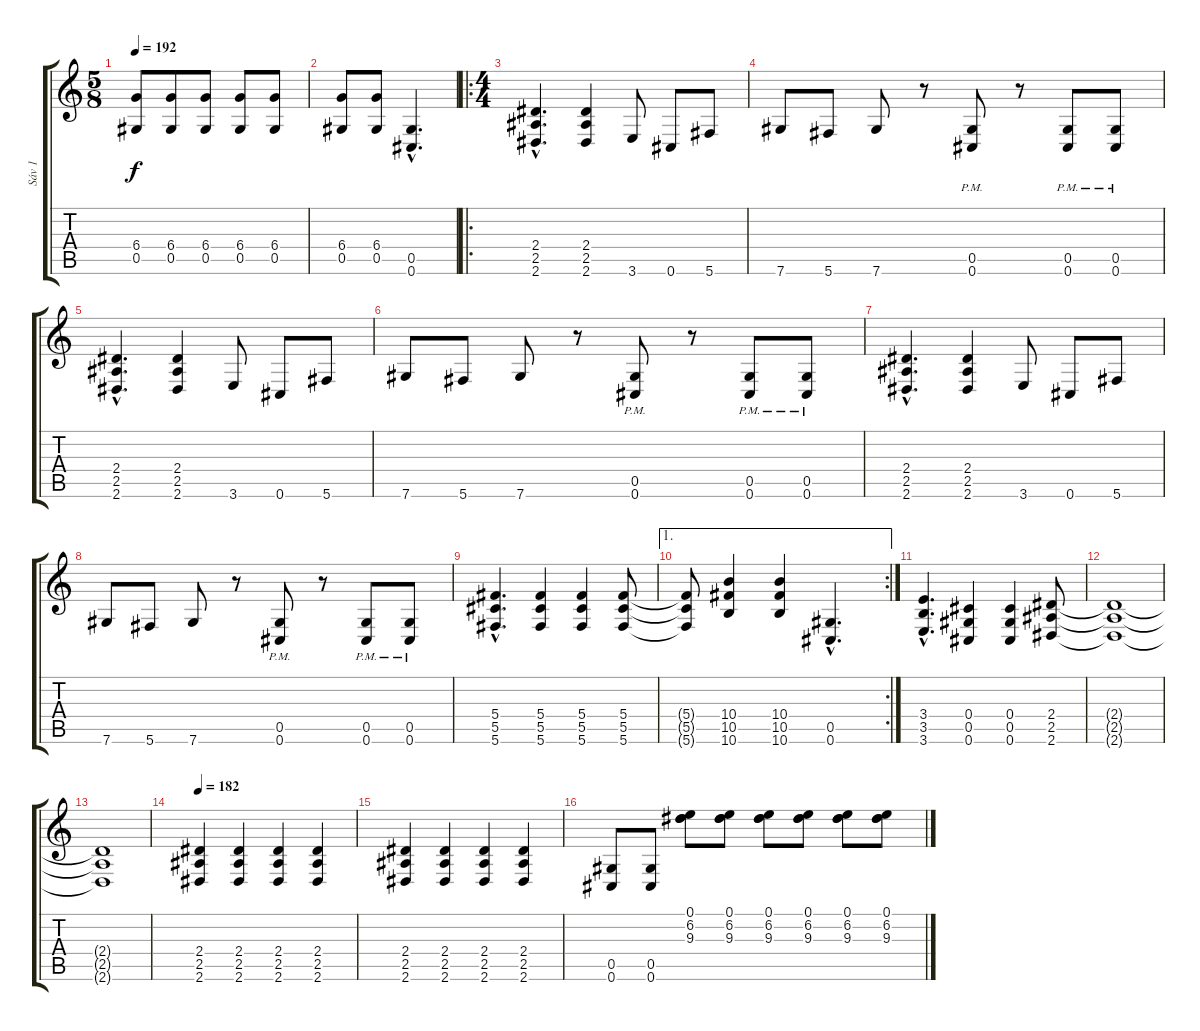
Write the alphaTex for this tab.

\track ("Sáv 1" "Sáv 1") {instrument distortionguitar}
\staff {score tabs}
\tuning (Eb4 Bb3 Gb3 Db3 Ab2 Db2) {hide}
\ts (5 8)
\tempo 192
\clef g2
\ks c
(6.4 0.5).8{dy f} (6.4 0.5).8 (6.4 0.5).8 (6.4 0.5).8 (6.4 0.5).8 |
(6.4 0.5).8 (6.4 0.5).8 (0.5{hac} 0.6{hac}).4{d} |
\ro
\ts (4 4)
(2.4{hac} 2.5{hac} 2.6{hac}).4{d} (2.4 2.5 2.6).4 3.6.8 0.6.8 5.6.8 |
7.6.8 5.6.8 7.6.8 r.8 (0.5{pm} 0.6{pm}).8 r.8 (0.5{pm} 0.6{pm}).8 (0.5{pm} 0.6{pm}).8 |
(2.4{hac} 2.5{hac} 2.6{hac}).4{d} (2.4 2.5 2.6).4 3.6.8 0.6.8 5.6.8 |
7.6.8 5.6.8 7.6.8 r.8 (0.5{pm} 0.6{pm}).8 r.8 (0.5{pm} 0.6{pm}).8 (0.5{pm} 0.6{pm}).8 |
(2.4{hac} 2.5{hac} 2.6{hac}).4{d} (2.4 2.5 2.6).4 3.6.8 0.6.8 5.6.8 |
7.6.8 5.6.8 7.6.8 r.8 (0.5{pm} 0.6{pm}).8 r.8 (0.5{pm} 0.6{pm}).8 (0.5{pm} 0.6{pm}).8 |
(5.4{hac} 5.5{hac} 5.6{hac}).4{d} (5.4 5.5 5.6).4 (5.4 5.5 5.6).4 (5.4 5.5 5.6).8 |
\ae 1
\rc 2
(5.4{t} 5.5{t} 5.6{t}).8 (10.4 10.5 10.6).4 (10.4 10.5 10.6).4 (0.5{hac} 0.6{hac}).4{d} |
(3.4{hac} 3.5{hac} 3.6{hac}).4{d} (0.4 0.5 0.6).4 (0.4 0.5 0.6).4 (2.4 2.5 2.6).8 |
(2.4{t} 2.5{t} 2.6{t}).1 |
(2.4{t} 2.5{t} 2.6{t}).1 |
\tempo 182
(2.4 2.5 2.6).4 (2.4 2.5 2.6).4 (2.4 2.5 2.6).4 (2.4 2.5 2.6).4 |
(2.4 2.5 2.6).4 (2.4 2.5 2.6).4 (2.4 2.5 2.6).4 (2.4 2.5 2.6).4 |
(0.5 0.6).8 (0.5 0.6).8 (0.1 6.2 9.3).8 (0.1 6.2 9.3).8 (0.1 6.2 9.3).8 (0.1 6.2 9.3).8 (0.1 6.2 9.3).8 (0.1 6.2 9.3).8
